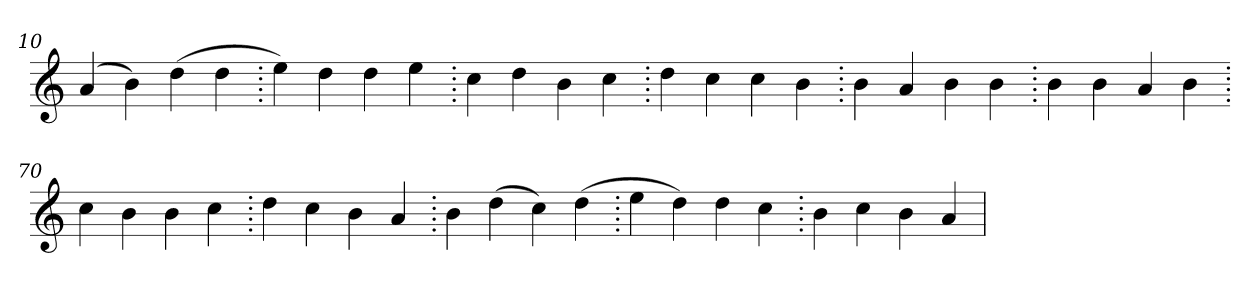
**kern
*part1
*staff1
*clefG2
=10.
(>4a
4b)
(>4dd
4dd
=20.
4ee)
4dd
4dd
4ee
=30.
4cc
4dd
4b
4cc
=40.
4dd
4cc
4cc
4b
=50.
4b
4a
4b
4b
=60.
4b
4b
4a
4b
=70.
4cc
4b
4b
4cc
=80.
4dd
4cc
4b
4a
=90.
4b
(>4dd
4cc)
(>4dd
=100.
4ee
4dd)
4dd
4cc
=110.
4b
4cc
4b
4a
=
*-
